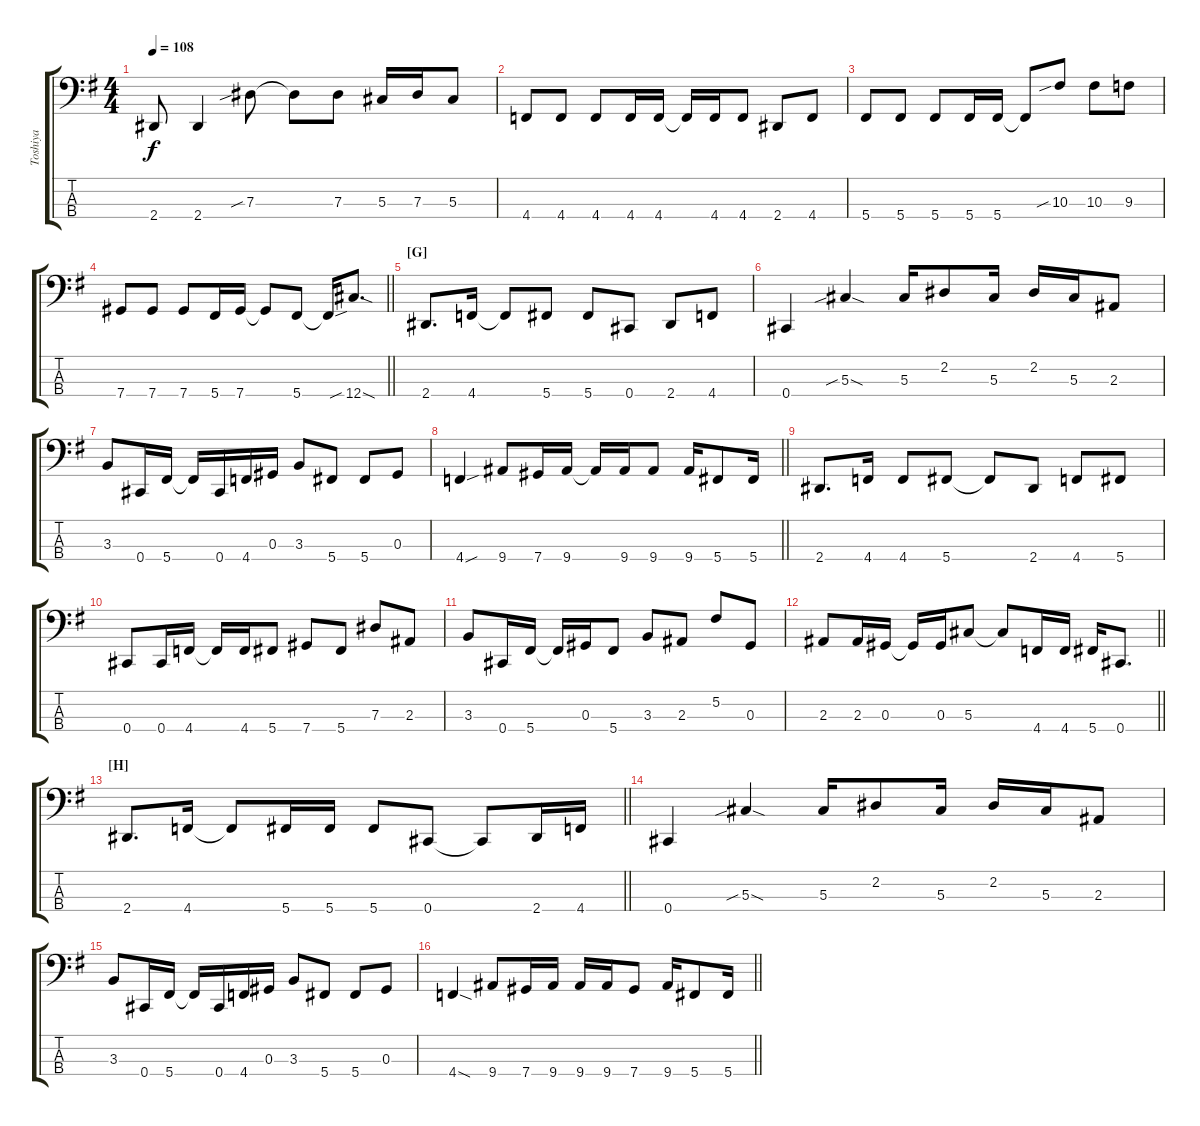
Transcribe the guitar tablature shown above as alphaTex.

\track ("Toshiya" "Toshiya") {instrument electricbassfinger}
\staff {score tabs}
\tuning (Gb2 Db2 Ab1 Db1) {hide}
\ts (4 4)
\tempo 108
\clef f4
\ks g
2.4.8{dy f} 2.4.4 7.3{sib}.8 7.3{t}.8 7.3.8 5.3.16 7.3.16 5.3.8 |
4.4.8 4.4.8 4.4.8 4.4.16 4.4.16 4.4{t}.16 4.4.16 4.4.8 2.4.8 4.4.8 |
5.4.8 5.4.8 5.4.8 5.4.16 5.4.16 5.4{t}.8 10.3{sib}.8 10.3.8 9.3.8 |
\barLineRight lightlight
7.4.8 7.4.8 7.4.8 5.4.16 7.4.16 7.4{t}.8 5.4.8 5.4{sou t}.16 12.4{sod}.8{d} |
\section ("" "[G]")
2.4.8{d} 4.4.16 4.4{t}.8 5.4.8 5.4.8 0.4.8 2.4.8 4.4.8 |
0.4.4 5.3{sib sod}.4 5.3.16 2.2.8 5.3.16 2.2.16 5.3.16 2.3.8 |
3.3.8 0.4.16 5.4.16 5.4{t}.16 0.4.16 4.4.16 0.3.16 3.3.8 5.4.8 5.4.8 0.3.8 |
\barLineRight lightlight
4.4{sou}.4 9.4.8 7.4.16 9.4.16 9.4{t}.16 9.4.16 9.4.8 9.4.16 5.4.8 5.4.16 |
2.4.8{d} 4.4.16 4.4.8 5.4.8 5.4{t}.8 2.4.8 4.4.8 5.4.8 |
0.4.8 0.4.16 4.4.16 4.4{t}.16 4.4.16 5.4.8 7.4.8 5.4.8 7.3.8 2.3.8 |
3.3.8 0.4.16 5.4.16 5.4{t}.16 0.3.16 5.4.8 3.3.8 2.3.8 5.2.8 0.3.8 |
\barLineRight lightlight
2.3.8 2.3.16 0.3.16 0.3{t}.16 0.3.16 5.3.8 5.3{t}.8 4.4.16 4.4.16 5.4.16 0.4.8{d} |
\section ("" "[H]")
\barLineRight lightlight
2.4.8{d} 4.4.16 4.4{t}.8 5.4.16 5.4.16 5.4.8 0.4.8 0.4{t}.8 2.4.16 4.4.16 |
\section ("" "")
0.4.4 5.3{sib sod}.4 5.3.16 2.2.8 5.3.16 2.2.16 5.3.16 2.3.8 |
3.3.8 0.4.16 5.4.16 5.4{t}.16 0.4.16 4.4.16 0.3.16 3.3.8 5.4.8 5.4.8 0.3.8 |
\barLineRight lightlight
4.4{sod}.4 9.4.8 7.4.16 9.4.16 9.4.16 9.4.16 7.4.8 9.4.16 5.4.8 5.4.16
